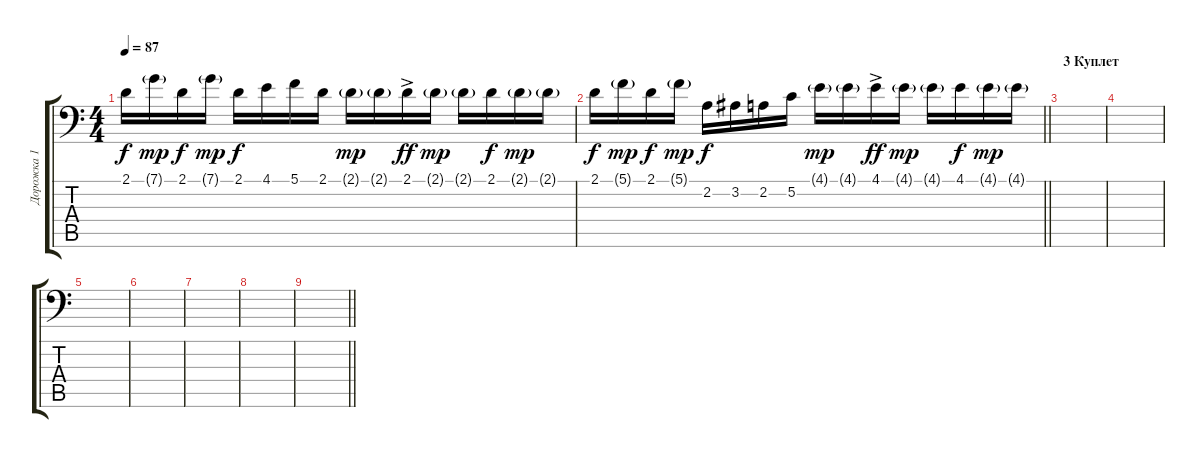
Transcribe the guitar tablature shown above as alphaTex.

\track ("Дорожка 1" "Дорожка 1") {instrument lead6voice}
\staff {score tabs}
\tuning (C4 G3 Eb3 Bb2 F2 Bb1) {hide}
\ts (4 4)
\tempo 87
\clef f4
\ks c
2.1.16{dy f} 7.1{g}.16{dy mp} 2.1.16{dy f} 7.1{g}.16{dy mp} 2.1.16{dy f} 4.1.16 5.1.16 2.1.16 2.1{g}.16{dy mp} 2.1{g}.16 2.1{ac}.16{dy ff} 2.1{g}.16{dy mp} 2.1{g}.16 2.1.16{dy f} 2.1{g}.16{dy mp} 2.1{g}.16 |
\barLineRight lightlight
2.1.16{dy f} 5.1{g}.16{dy mp} 2.1.16{dy f} 5.1{g}.16{dy mp} 2.2.16{dy f} 3.2.16 2.2.16 5.2.16 4.1{g}.16{dy mp} 4.1{g}.16 4.1{ac}.16{dy ff} 4.1{g}.16{dy mp} 4.1{g}.16 4.1.16{dy f} 4.1{g}.16{dy mp} 4.1{g}.16 |
\section ("" "3 Куплет")
|
|
|
|
|
|
\barLineRight lightlight
